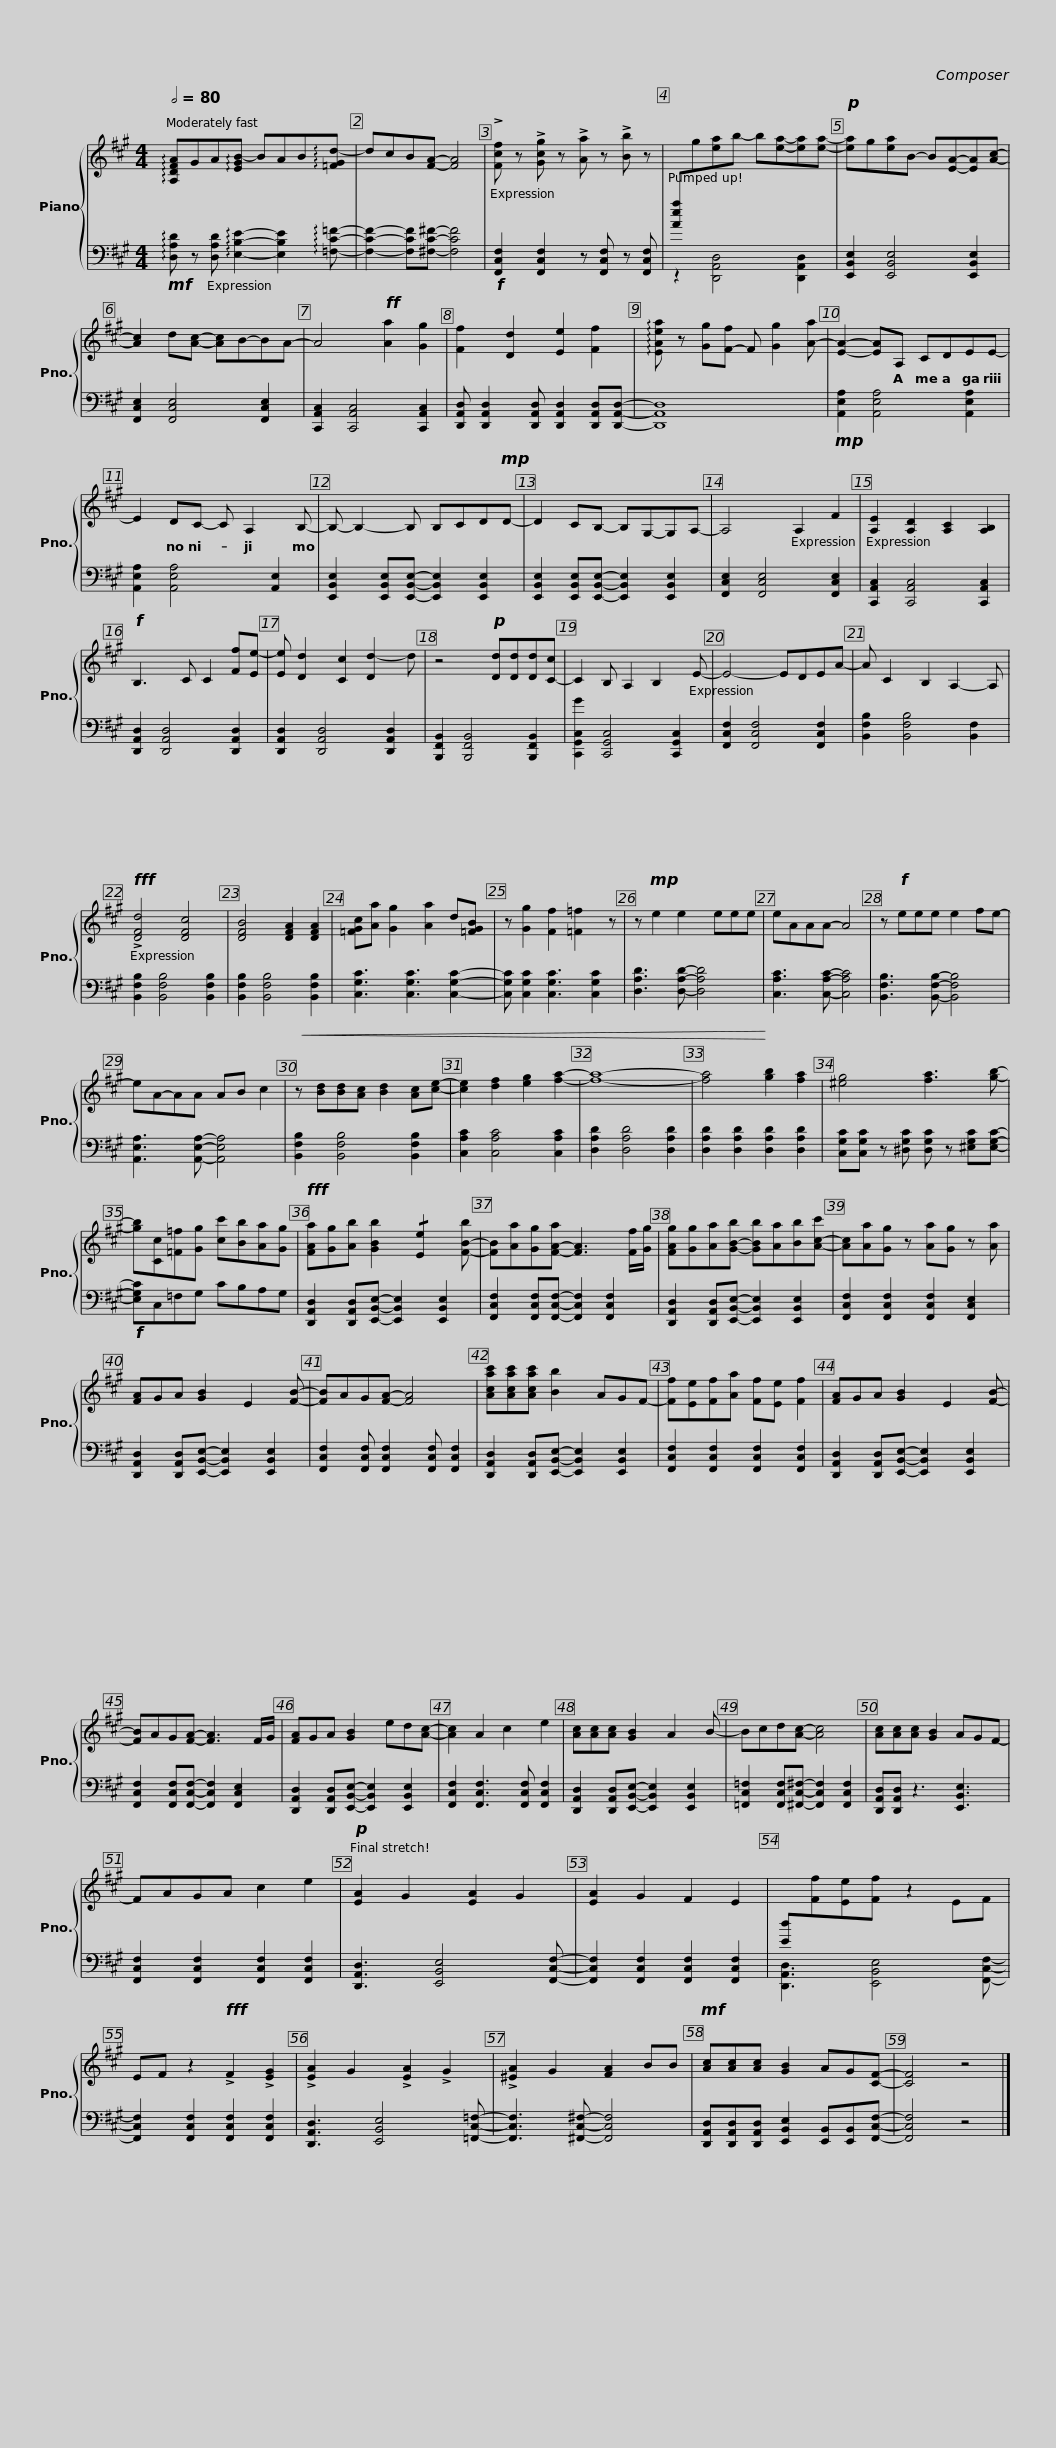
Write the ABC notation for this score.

X:1
%%score { 1 | 2 }
L:1/8
Q:1/2=80
M:4/4
I:linebreak $
K:A
V:1 treble
V:2 bass
V:1
 !arpeggio![A,DFA]GA!arpeggio![EGB-] BAB!arpeggio![=FGd-] | dcB[FA]- [FA]4 | !>![Fcf] z !>![Gcg] z !>![Aa] z !>![Bb] z |[I:staff +1] [Aea][I:staff -1]g[ea]b- b[ea]-[ea][ea]- |$!p! [ea]g[ea]B- B[EA]-[EA][Ac]- | %5
 [Ac]2 d[Ac]- [Ac]B-BA- | A4!ff! [Aa]2 [Gg]2 | [Ff]2 [Dd]2 [Ee]2 [Ff]2 |$ !arpeggio![EAea] z [Gg][F-f] F [Gg]2 [A-a] | [EA]2- [EA]A, CDEE- |$ %10
 E2 DC- C A,2 B,- | B,- B,2- B, B,CD!mp!D- | D2 CB,- B,G,-G,A,- | A,4 A,2 F2 |$ [A,E]2 [A,D]2 [A,C]2 [A,B,]2 | %15
!f! B,3 C C2 [Ff][Ee-] | [Ee] [Dd]2 [Cc]2 [Dd-]2 d | z4!p! [Dd][Dd][Dd][C-c] |$ C2 B, A,2 B,2 E- | E4- EDEA- | %20
 A C2 B,2 A,2- A, |!fff! !>![DFd]4 [DFc]4 |$ [DFB]4 [DFA]2 [DFA]2 | [=FGc][Aa] [Gg]2 [Aa]2 d[=FGB] | z [Gg]2 [Ff]2 [=F=f]2 z | %25
 z!mp! e2 e2 eee | eAAA- A4 |$ z!f! eee e2 fe- | eA-AA AB c2 |!<(! z [Bd][Bd][Ac] [Bd]2 [Ac][ce]- | %30
 [ce]2 [df]2 [eg]2 [fa]2- | [fa]8- | [fa]4!<)! [gb]2 [fa]2 |$ [^eg]4 [fa]3 [gb]- | [gb][Cc][=F=f][Gg] [cc'][Bb][Aa][Gg] | %35
!fff! [FAa][Gg][Ab] [GBb]2 !/![Ee]2 [F-B-b] | [FB][Aa][Gg][F-A-a] [FA]3 [Ff]/[Gg]/ |$ [FAg][Gg][Aa][G-B-b] [GBb][Aa][Bb][A-c-c'] | [Ac][Aa][Gg] z [Aa][Gg] z [Aa] | [FA]GA [GB]2 E2 [FB]- | %40
 [FB]AG[FA]- [FA]4 |$ [Acac'][Acac'][Acac'] [Bb]2 AGF- | [Ff][Ee][Ff][Aa] [Ff][Ee] [Ff]2 | [FA]GA [GB]2 E2 [FB]- | [FB]AG[FA]- [FA]3 F/G/ | %45
 [FA]GA [GB]2 ed[Ac]- |$ [Ac]2 A2 c2 e2 | [Ac][Ac][Ac] [GB]2 A2 B- | Bcd[Ac]- [Ac]4 | [Ac][Ac][Ac] [GB]2 AGF- | %50
 FAGA c2 e2 |!p! [EA]2 G2 [EA]2 G2 |$ [EA]2 G2 F2 E2 |[I:staff +1] [Ed][I:staff -1][Ff][Ee][Ff] z2 EF | EF z2!fff! !>!F2 !>![EG]2 | %55
 !>![EA]2 G2 !>![EA]2 !>!G2 | !>![^EA]2 G2 [FA]2 BB |!mf! [Ac][Ac][Ac] [GB]2 AG[CF]- | [CF]4 z4 |] %59
V:2
!mf! !arpeggio![D,A,D]- z [D,A,D] !arpeggio![E,B,E]2- [E,B,E]2 !arpeggio![=F,C=F]- | [F,CF]2- [F,CF][^F,C^F]- [F,CF]4 |!f! [F,,C,F,]2 [F,,C,F,]2 z [F,,C,F,] z [F,,C,F,] | z2 [D,,A,,D,]4 [D,,A,,D,]2 |$ [E,,B,,E,]2 [E,,B,,E,]4 [E,,B,,E,]2 | %5
 [F,,C,E,]2 [F,,C,E,]4 [F,,C,E,]2 | [C,,A,,C,]2 [C,,A,,C,]4 [C,,A,,C,]2 | [D,,A,,D,] [D,,A,,D,]2 [D,,A,,D,] [D,,A,,D,]2 [D,,A,,D,][D,,A,,D,]- |$ [D,,A,,D,]8 |!mp! [A,,E,A,]2 [A,,E,A,]4 [A,,E,A,]2 |$ %10
 [A,,E,A,]2 [A,,E,A,]4 [A,,E,]2 | [E,,B,,E,]2 [E,,B,,E,][E,,B,,E,]- [E,,B,,E,]2 [E,,B,,E,]2 | [E,,B,,E,]2 [E,,B,,E,][E,,B,,E,]- [E,,B,,E,]2 [E,,B,,E,]2 | [F,,C,E,]2 [F,,C,E,]4 [F,,C,E,]2 |$ [C,,A,,C,]2 [C,,A,,C,]4 [C,,A,,C,]2 | %15
 [D,,A,,D,]2 [D,,A,,D,]4 [D,,A,,D,]2 | [D,,A,,D,]2 [D,,A,,D,]4 [D,,A,,D,]2 | [B,,,F,,B,,]2 [B,,,F,,B,,]4 [B,,,F,,B,,]2 |$ [C,,G,,C,G]2 [C,,G,,C,]4 [C,,G,,C,]2 | [F,,C,F,]2 [F,,C,F,]4 [F,,C,F,]2 | %20
 [B,,F,B,]2 [B,,F,B,]4 [B,,F,]2 | [B,,F,B,]2 [B,,F,B,]4 [B,,F,B,]2 |$ [B,,F,B,]2 [B,,F,B,]4 [B,,F,B,]2 | [C,G,C]3 [C,G,C]3 [C,G,C]2- | [C,G,C] [C,G,C]2 [C,G,C]3 [C,G,C]2 | %25
 [D,A,D]3 [D,A,D]- [D,A,D]4 | [C,A,C]3 [C,A,C]- [C,A,C]4 |$ [B,,F,B,]3 [B,,F,B,]- [B,,F,B,]4 | [A,,E,A,]3 [A,,E,A,]- [A,,E,A,]4 | [B,,F,B,]2 [B,,F,B,]4 [B,,F,B,]2 | %30
 [C,A,C]2 [C,A,C]4 [C,A,C]2 | [D,A,D]2 [D,A,D]4 [D,A,D]2 | [D,A,D]2 [D,A,D]2 [D,A,D]2 [D,A,D]2 |$ [C,G,C][C,G,C] z [^D,G,C] [D,G,C] z [^E,G,C][E,G,C]- |!f! [E,G,C]C,=F,G, CB,A,G, | %35
 [D,,A,,D,]2 [D,,A,,D,][E,,B,,E,]- [E,,B,,E,]2 [E,,B,,E,]2 | [F,,C,F,]2 [F,,C,F,][F,,C,F,]- [F,,C,F,]2 [F,,C,F,]2 |$ [D,,A,,D,]2 [D,,A,,D,][E,,B,,E,]- [E,,B,,E,]2 [E,,B,,E,]2 | [F,,C,F,]2 [F,,C,F,]2 [F,,C,F,]2 [F,,C,E,]2 | [D,,A,,D,]2 [D,,A,,D,][E,,B,,E,]- [E,,B,,E,]2 [E,,B,,E,]2 | %40
 [F,,C,F,]2 [F,,C,F,] [F,,C,F,]2 [F,,C,F,] [F,,C,F,]2 |$ [D,,A,,D,]2 [D,,A,,D,][E,,B,,E,]- [E,,B,,E,]2 [E,,B,,E,]2 | [F,,C,F,]2 [F,,C,F,]2 [F,,C,F,]2 [F,,C,F,]2 | [D,,A,,D,]2 [D,,A,,D,][E,,B,,E,]- [E,,B,,E,]2 [E,,B,,E,]2 | [F,,C,F,]2 [F,,C,F,][F,,C,F,]- [F,,C,F,]2 [F,,C,E,]2 | %45
 [D,,A,,D,]2 [D,,A,,D,][E,,B,,E,]- [E,,B,,E,]2 [E,,B,,E,]2 |$ [F,,C,F,]2 [F,,C,F,]3 [F,,C,F,] [F,,C,F,]2 | [D,,A,,D,]2 [D,,A,,D,][E,,B,,E,]- [E,,B,,E,]2 [E,,B,,E,]2 | [=F,,C,=F,]2 [F,,C,F,][^F,,C,^F,]- [F,,C,F,]2 [F,,C,F,]2 | [D,,A,,D,][D,,A,,D,] z3 [E,,B,,E,]3 | %50
 [F,,C,F,]2 [F,,C,F,]2 [F,,C,F,]2 [F,,C,F,]2 | [D,,A,,D,]3 [E,,B,,E,]4 [F,,C,F,]- |$ [F,,C,F,]2 [F,,C,F,]2 [F,,C,F,]2 [F,,C,F,]2 | [D,,A,,D,]3 [E,,B,,E,]4 [F,,C,F,]- | [F,,C,F,]2 [F,,C,F,]2 [F,,C,F,]2 [F,,C,F,]2 | %55
 [D,,A,,D,]3 [E,,B,,E,]4 [=F,,C,=F,]- | [F,,C,F,]3 [^F,,C,^F,]- [F,,C,F,]4 | [D,,A,,D,][D,,A,,D,][D,,A,,D,] [E,,B,,E,]2 [E,,B,,][E,,B,,][F,,C,F,]- | [F,,C,F,]4 z4 |] %59
